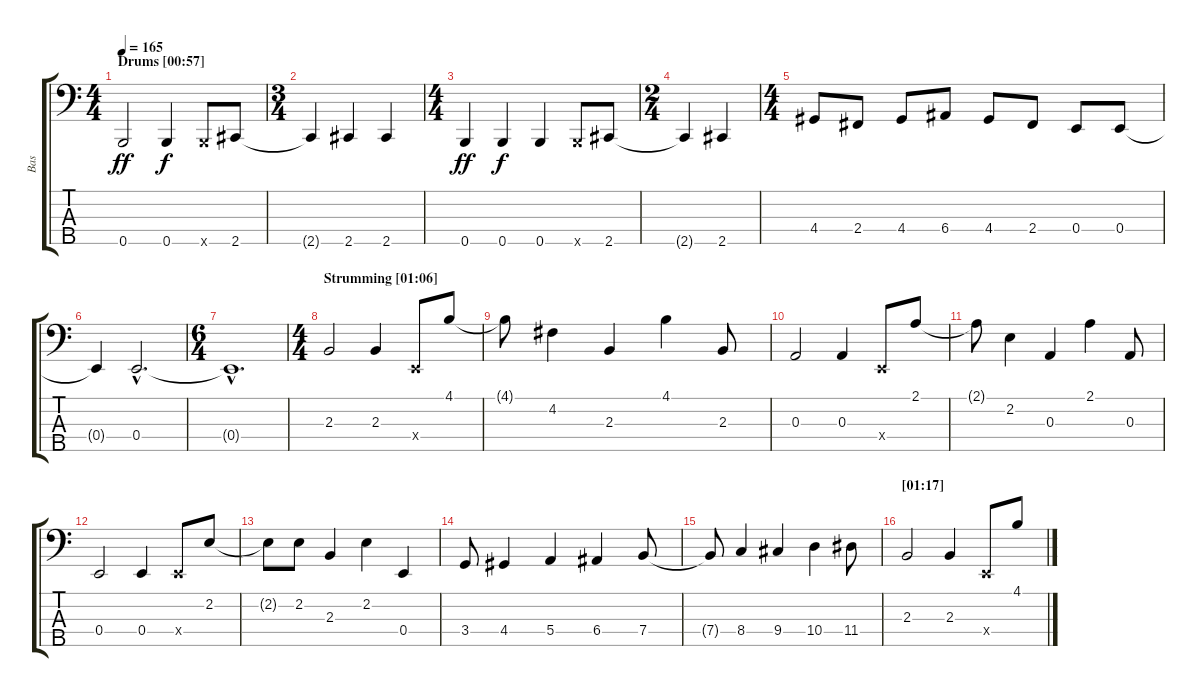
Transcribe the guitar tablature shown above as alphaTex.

\track ("Bas" "Bas") {instrument electricbassfinger}
\staff {score tabs}
\tuning (G2 D2 A1 E1 B0) {hide}
\ts (4 4)
\section ("" "Drums [00:57]")
\tempo 165
\clef f4
\ks c
0.5.2{dy ff} 0.5.4{dy f} 0.5{x}.8 2.5.8 |
\ts (3 4)
2.5{t}.4 2.5.4 2.5.4 |
\ts (4 4)
0.5.4{dy ff} 0.5.4{dy f} 0.5.4 0.5{x}.8 2.5.8 |
\ts (2 4)
2.5{t}.4 2.5.4 |
\ts (4 4)
4.4.8 2.4.8 4.4.8 6.4.8 4.4.8 2.4.8 0.4.8 0.4.8 |
0.4{t}.4 0.4{hac}.2{d} |
\ts (6 4)
0.4{hac t}.1{d} |
\ts (4 4)
\section ("" "Strumming [01:06]")
2.3.2 2.3.4 0.4{x}.8 4.1.8 |
4.1{t}.8 4.2.4 2.3.4 4.1.4 2.3.8 |
0.3.2 0.3.4 0.4{x}.8 2.1.8 |
2.1{t}.8 2.2.4 0.3.4 2.1.4 0.3.8 |
0.4.2 0.4.4 0.4{x}.8 2.2.8 |
2.2{t}.8 2.2.8 2.3.4 2.2.4 0.4.4 |
3.4.8 4.4.4 5.4.4 6.4.4 7.4.8 |
7.4{t}.8 8.4.4 9.4.4 10.4.4 11.4.8 |
\section ("" "[01:17]")
2.3.2 2.3.4 0.4{x}.8 4.1.8
